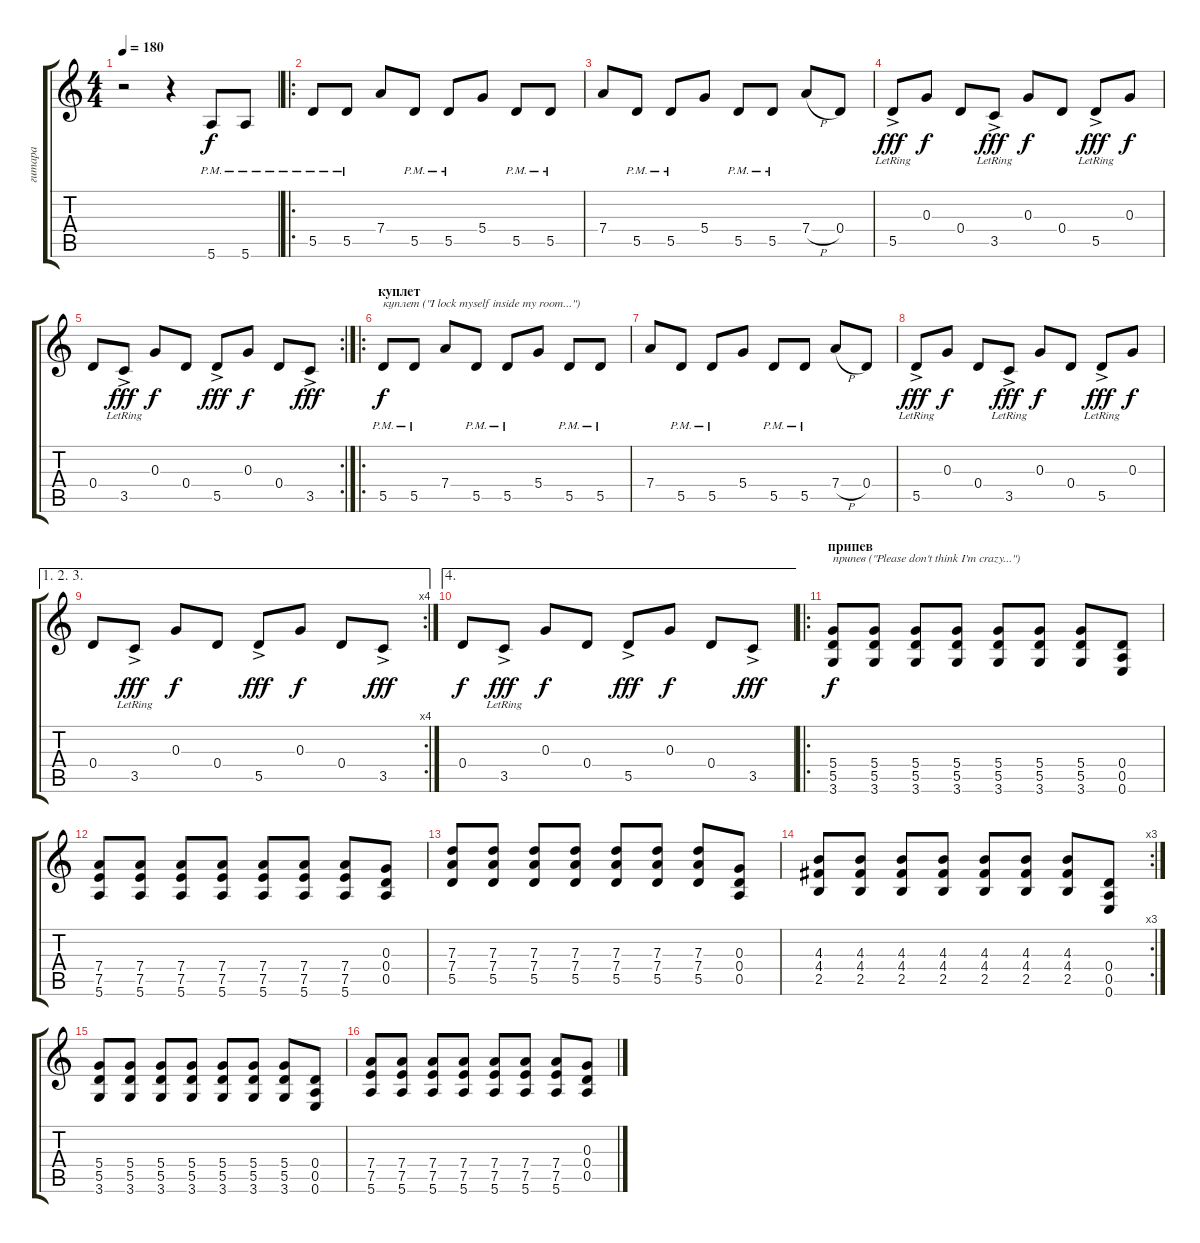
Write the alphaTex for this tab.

\track ("гитара" "гитара") {instrument overdrivenguitar}
\staff {score tabs}
\tuning (E4 B3 G3 D3 A2 E2) {hide}
\ts (4 4)
\tempo 180
\clef g2
\ks c
r.2{dy f instrument overdrivenguitar} r.4 5.6{pm}.8 5.6{pm}.8 |
\ro
5.5{pm}.8 5.5{pm}.8 7.4.8 5.5{pm}.8 5.5{pm}.8 5.4.8 5.5{pm}.8 5.5{pm}.8 |
7.4.8 5.5{pm}.8 5.5{pm}.8 5.4.8 5.5{pm}.8 5.5{pm}.8 7.4{h}.8 0.4.8 |
5.5{ac lr}.8{dy fff} 0.3.8{dy f} 0.4.8 3.5{ac lr}.8{dy fff} 0.3.8{dy f} 0.4.8 5.5{ac lr}.8{dy fff} 0.3.8{dy f} |
\rc 2
0.4.8 3.5{ac lr}.8{dy fff} 0.3.8{dy f} 0.4.8 5.5{ac}.8{dy fff} 0.3.8{dy f} 0.4.8 3.5{ac}.8{dy fff} |
\ro
\section ("" "куплет ")
5.5{pm}.8{txt "куплет (\"I lock myself inside my room...\")" dy f} 5.5{pm}.8 7.4.8 5.5{pm}.8 5.5{pm}.8 5.4.8 5.5{pm}.8 5.5{pm}.8 |
7.4.8 5.5{pm}.8 5.5{pm}.8 5.4.8 5.5{pm}.8 5.5{pm}.8 7.4{h}.8 0.4.8 |
5.5{ac lr}.8{dy fff} 0.3.8{dy f} 0.4.8 3.5{ac lr}.8{dy fff} 0.3.8{dy f} 0.4.8 5.5{ac lr}.8{dy fff} 0.3.8{dy f} |
\ae (1 2 3)
\rc 4
0.4.8 3.5{ac lr}.8{dy fff} 0.3.8{dy f} 0.4.8 5.5{ac}.8{dy fff} 0.3.8{dy f} 0.4.8 3.5{ac}.8{dy fff} |
\ae 4
0.4.8{dy f} 3.5{ac lr}.8{dy fff} 0.3.8{dy f} 0.4.8 5.5{ac}.8{dy fff} 0.3.8{dy f} 0.4.8 3.5{ac}.8{dy fff} |
\ro
\section ("" "припев")
(5.4 5.5 3.6).8{txt "припев (\"Please don't think I'm crazy...\")" dy f} (5.4 5.5 3.6).8 (5.4 5.5 3.6).8 (5.4 5.5 3.6).8 (5.4 5.5 3.6).8 (5.4 5.5 3.6).8 (5.4 5.5 3.6).8 (0.4 0.5 0.6).8 |
(7.4 7.5 5.6).8 (7.4 7.5 5.6).8 (7.4 7.5 5.6).8 (7.4 7.5 5.6).8 (7.4 7.5 5.6).8 (7.4 7.5 5.6).8 (7.4 7.5 5.6).8 (0.3 0.4 0.5).8 |
(7.3 7.4 5.5).8 (7.3 7.4 5.5).8 (7.3 7.4 5.5).8 (7.3 7.4 5.5).8 (7.3 7.4 5.5).8 (7.3 7.4 5.5).8 (7.3 7.4 5.5).8 (0.3 0.4 0.5).8 |
\rc 3
(4.3 4.4 2.5).8 (4.3 4.4 2.5).8 (4.3 4.4 2.5).8 (4.3 4.4 2.5).8 (4.3 4.4 2.5).8 (4.3 4.4 2.5).8 (4.3 4.4 2.5).8 (0.4 0.5 0.6).8 |
(5.4 5.5 3.6).8 (5.4 5.5 3.6).8 (5.4 5.5 3.6).8 (5.4 5.5 3.6).8 (5.4 5.5 3.6).8 (5.4 5.5 3.6).8 (5.4 5.5 3.6).8 (0.4 0.5 0.6).8 |
(7.4 7.5 5.6).8 (7.4 7.5 5.6).8 (7.4 7.5 5.6).8 (7.4 7.5 5.6).8 (7.4 7.5 5.6).8 (7.4 7.5 5.6).8 (7.4 7.5 5.6).8 (0.3 0.4 0.5).8
